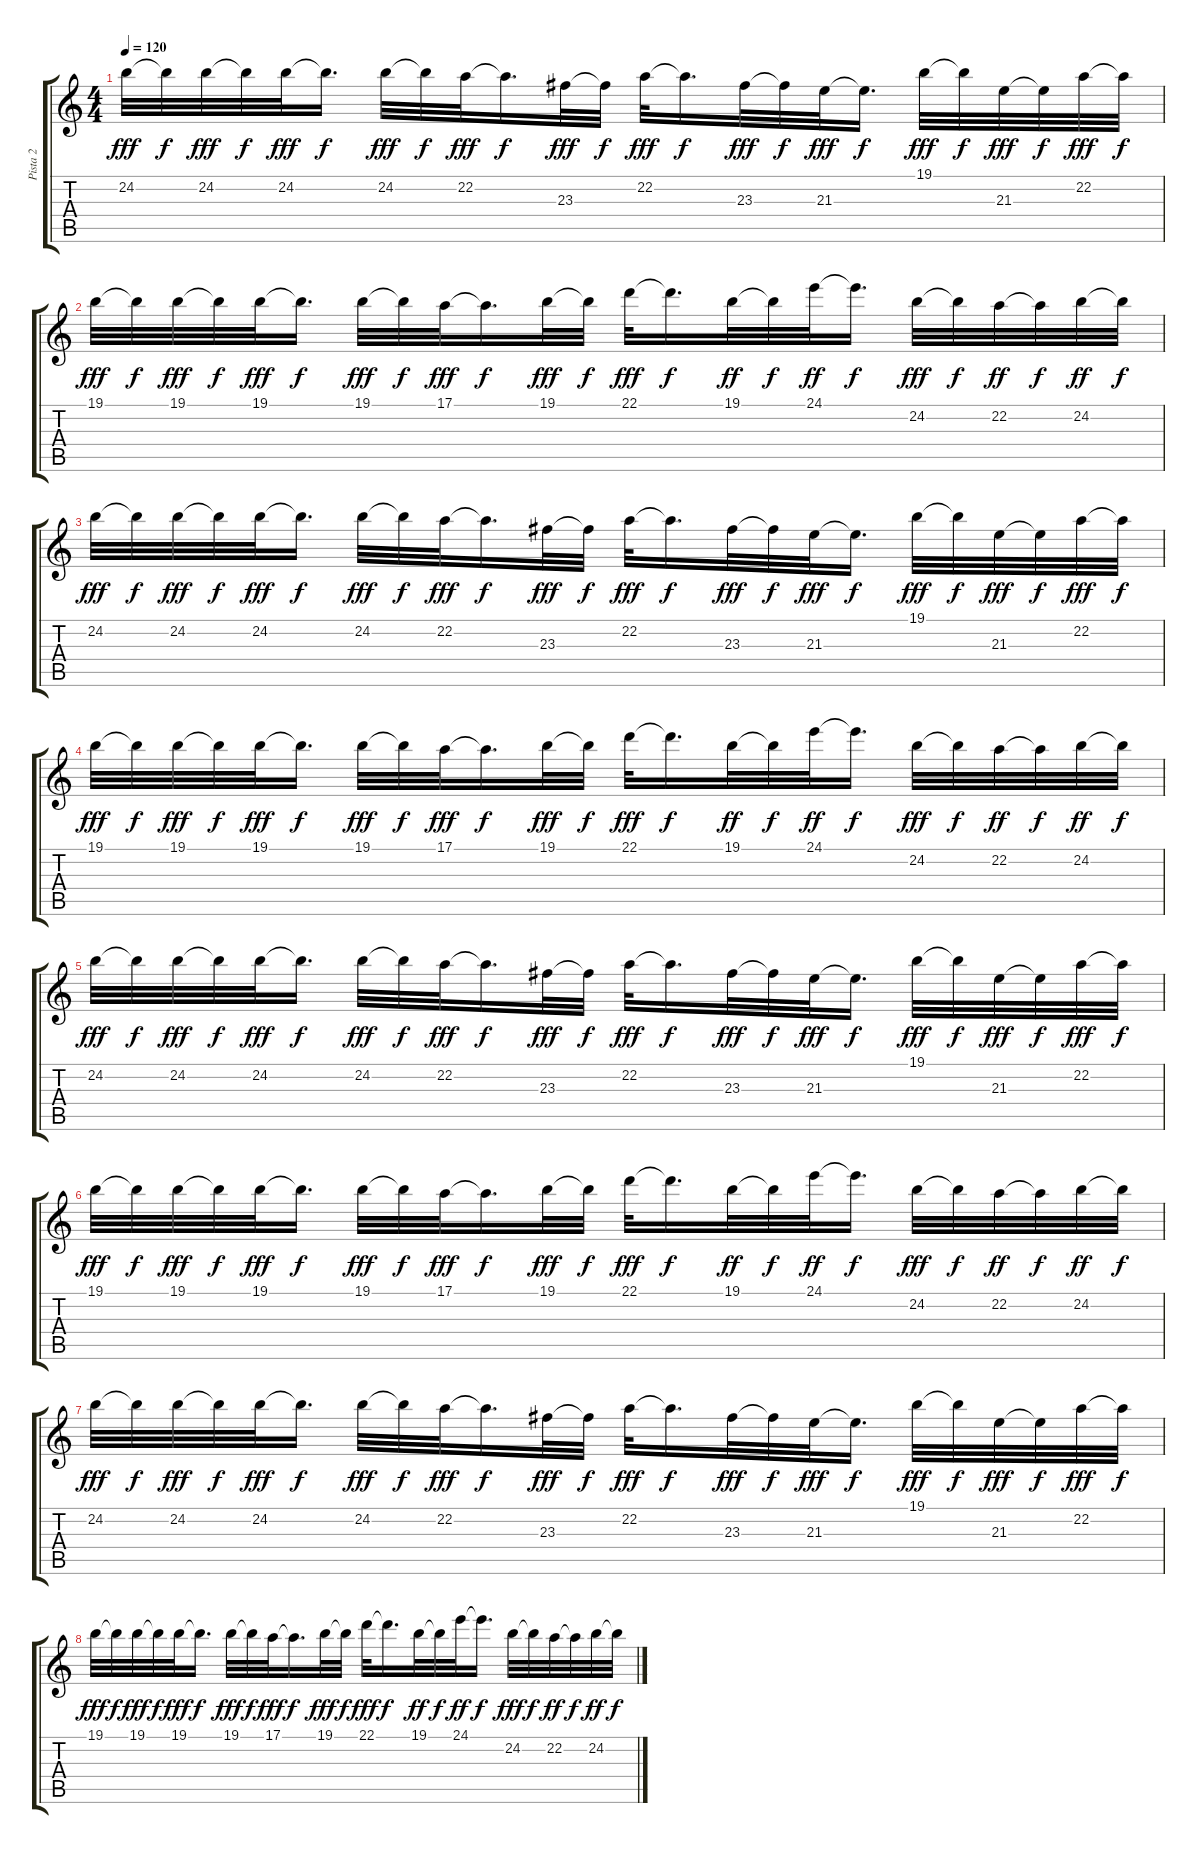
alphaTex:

\track ("Pista 2" "Pista 2") {instrument lead8bassandlead}
\staff {score tabs}
\tuning (E4 B3 G3 D3 A2 E2) {hide}
\ts (4 4)
\tempo 120
\clef g2
\ks c
24.2.32{dy fff volume 10} 24.2{t}.32{dy f} 24.2.32{dy fff} 24.2{t}.32{dy f} 24.2.32{dy fff} 24.2{t}.16{d dy f} 24.2.32{dy fff} 24.2{t}.32{dy f} 22.2.32{dy fff} 22.2{t}.16{d dy f} 23.3.32{dy fff} 23.3{t}.32{dy f} 22.2.32{dy fff} 22.2{t}.16{d dy f} 23.3.32{dy fff} 23.3{t}.32{dy f} 21.3.32{dy fff} 21.3{t}.16{d dy f} 19.1.32{dy fff} 19.1{t}.32{dy f} 21.3.32{dy fff} 21.3{t}.32{dy f} 22.2.32{dy fff} 22.2{t}.32{dy f} |
19.1.32{dy fff} 19.1{t}.32{dy f} 19.1.32{dy fff} 19.1{t}.32{dy f} 19.1.32{dy fff} 19.1{t}.16{d dy f} 19.1.32{dy fff} 19.1{t}.32{dy f} 17.1.32{dy fff} 17.1{t}.16{d dy f} 19.1.32{dy fff} 19.1{t}.32{dy f} 22.1.32{dy fff} 22.1{t}.16{d dy f} 19.1.32{dy ff} 19.1{t}.32{dy f} 24.1.32{dy ff} 24.1{t}.16{d dy f} 24.2.32{dy fff} 24.2{t}.32{dy f} 22.2.32{dy ff} 22.2{t}.32{dy f} 24.2.32{dy ff} 24.2{t}.32{dy f} |
24.2.32{dy fff} 24.2{t}.32{dy f} 24.2.32{dy fff} 24.2{t}.32{dy f} 24.2.32{dy fff} 24.2{t}.16{d dy f} 24.2.32{dy fff} 24.2{t}.32{dy f} 22.2.32{dy fff} 22.2{t}.16{d dy f} 23.3.32{dy fff} 23.3{t}.32{dy f} 22.2.32{dy fff} 22.2{t}.16{d dy f} 23.3.32{dy fff} 23.3{t}.32{dy f} 21.3.32{dy fff} 21.3{t}.16{d dy f} 19.1.32{dy fff} 19.1{t}.32{dy f} 21.3.32{dy fff} 21.3{t}.32{dy f} 22.2.32{dy fff} 22.2{t}.32{dy f} |
19.1.32{dy fff} 19.1{t}.32{dy f} 19.1.32{dy fff} 19.1{t}.32{dy f} 19.1.32{dy fff} 19.1{t}.16{d dy f} 19.1.32{dy fff} 19.1{t}.32{dy f} 17.1.32{dy fff} 17.1{t}.16{d dy f} 19.1.32{dy fff} 19.1{t}.32{dy f} 22.1.32{dy fff} 22.1{t}.16{d dy f} 19.1.32{dy ff} 19.1{t}.32{dy f} 24.1.32{dy ff} 24.1{t}.16{d dy f} 24.2.32{dy fff} 24.2{t}.32{dy f} 22.2.32{dy ff} 22.2{t}.32{dy f} 24.2.32{dy ff} 24.2{t}.32{dy f} |
24.2.32{dy fff} 24.2{t}.32{dy f} 24.2.32{dy fff} 24.2{t}.32{dy f} 24.2.32{dy fff} 24.2{t}.16{d dy f} 24.2.32{dy fff} 24.2{t}.32{dy f} 22.2.32{dy fff} 22.2{t}.16{d dy f} 23.3.32{dy fff} 23.3{t}.32{dy f} 22.2.32{dy fff} 22.2{t}.16{d dy f} 23.3.32{dy fff} 23.3{t}.32{dy f} 21.3.32{dy fff} 21.3{t}.16{d dy f} 19.1.32{dy fff} 19.1{t}.32{dy f} 21.3.32{dy fff} 21.3{t}.32{dy f} 22.2.32{dy fff} 22.2{t}.32{dy f} |
19.1.32{dy fff} 19.1{t}.32{dy f} 19.1.32{dy fff} 19.1{t}.32{dy f} 19.1.32{dy fff} 19.1{t}.16{d dy f} 19.1.32{dy fff} 19.1{t}.32{dy f} 17.1.32{dy fff} 17.1{t}.16{d dy f} 19.1.32{dy fff} 19.1{t}.32{dy f} 22.1.32{dy fff} 22.1{t}.16{d dy f} 19.1.32{dy ff} 19.1{t}.32{dy f} 24.1.32{dy ff} 24.1{t}.16{d dy f} 24.2.32{dy fff} 24.2{t}.32{dy f} 22.2.32{dy ff} 22.2{t}.32{dy f} 24.2.32{dy ff} 24.2{t}.32{dy f} |
24.2.32{dy fff} 24.2{t}.32{dy f} 24.2.32{dy fff} 24.2{t}.32{dy f} 24.2.32{dy fff} 24.2{t}.16{d dy f} 24.2.32{dy fff} 24.2{t}.32{dy f} 22.2.32{dy fff} 22.2{t}.16{d dy f} 23.3.32{dy fff} 23.3{t}.32{dy f} 22.2.32{dy fff} 22.2{t}.16{d dy f} 23.3.32{dy fff} 23.3{t}.32{dy f} 21.3.32{dy fff} 21.3{t}.16{d dy f} 19.1.32{dy fff} 19.1{t}.32{dy f} 21.3.32{dy fff} 21.3{t}.32{dy f} 22.2.32{dy fff} 22.2{t}.32{dy f} |
19.1.32{dy fff} 19.1{t}.32{dy f} 19.1.32{dy fff} 19.1{t}.32{dy f} 19.1.32{dy fff} 19.1{t}.16{d dy f} 19.1.32{dy fff} 19.1{t}.32{dy f} 17.1.32{dy fff} 17.1{t}.16{d dy f} 19.1.32{dy fff} 19.1{t}.32{dy f} 22.1.32{dy fff} 22.1{t}.16{d dy f} 19.1.32{dy ff} 19.1{t}.32{dy f} 24.1.32{dy ff} 24.1{t}.16{d dy f} 24.2.32{dy fff} 24.2{t}.32{dy f} 22.2.32{dy ff} 22.2{t}.32{dy f} 24.2.32{dy ff} 24.2{t}.32{dy f}
